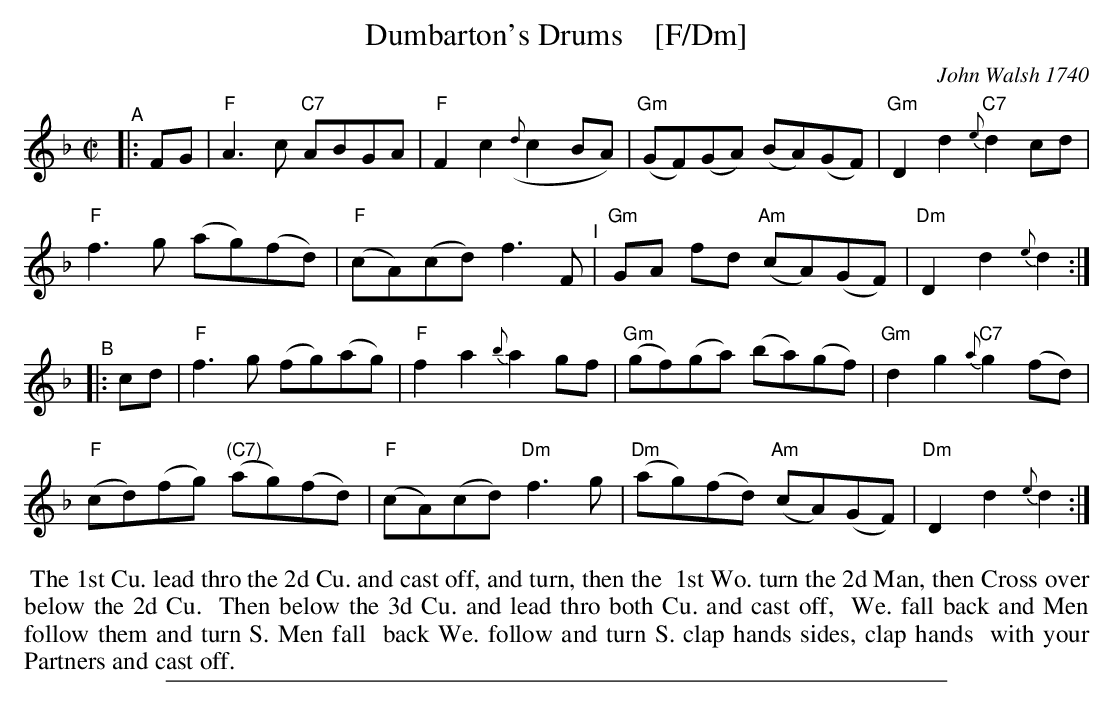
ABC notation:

X:1
T: Dumbarton's Drums    [F/Dm]
O: John Walsh 1740
M: C|
L: 1/8
K: F
"^A"|: FG |\
"F"A3c "C7"ABGA | "F"F2c2 ({d}c2BA) | "Gm"(GF)(GA) (BA)(GF) | "Gm"D2d2 "C7"{e}d2cd |
"F"f3g (ag)(fd) | "F"(cA)(cd) f3F "^I"| "Gm"GA fd "Am"(cA)(GF) | "Dm"D2d2 {e}d2 :|
"^B"|: cd |\
"F"f3g (fg)(ag) | "F"f2a2 {b}a2gf | "Gm"(gf)(ga) (ba)(gf) | "Gm"d2g2 "C7"{a}g2(fd) |
"F"(cd)(fg) "(C7)"(ag)(fd) | "F"(cA)(cd) "Dm"f3g | "Dm"(ag)(fd) "Am"(cA)(GF) | "Dm"D2d2 {e}d2 :|
